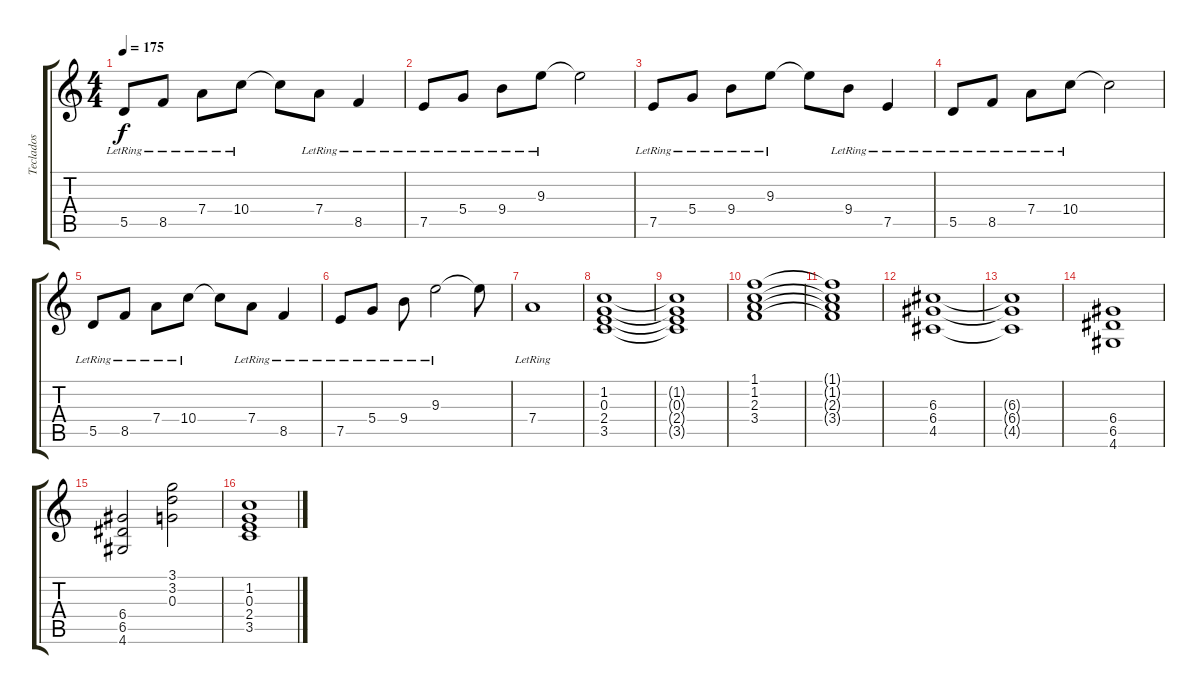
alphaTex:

\track ("Teclados" "Teclados") {instrument stringensemble2}
\staff {score tabs}
\tuning (E5 B4 G4 D4 A3 E3) {hide}
\ts (4 4)
\tempo 175
\clef g2
\ks c
5.5{lr}.8{dy f} 8.5{lr}.8 7.4{lr}.8 10.4{lr}.8 10.4{t}.8 7.4{lr}.8 8.5{lr}.4 |
7.5{lr}.8 5.4{lr}.8 9.4{lr}.8 9.3{lr}.8 9.3{t}.2 |
7.5{lr}.8 5.4{lr}.8 9.4{lr}.8 9.3{lr}.8 9.3{t}.8 9.4{lr}.8 7.5{lr}.4 |
5.5{lr}.8 8.5{lr}.8 7.4{lr}.8 10.4{lr}.8 10.4{t}.2 |
5.5{lr}.8 8.5{lr}.8 7.4{lr}.8 10.4{lr}.8 10.4{t}.8 7.4{lr}.8 8.5{lr}.4 |
7.5{lr}.8 5.4{lr}.8 9.4{lr}.8 9.3{lr}.2 9.3{t}.8 |
7.4{lr}.1 |
(1.2 0.3 2.4 3.5).1{volume 9 instrument stringensemble2} |
(1.2{t} 0.3{t} 2.4{t} 3.5{t}).1 |
(1.1 1.2 2.3 3.4).1 |
(1.1{t} 1.2{t} 2.3{t} 3.4{t}).1 |
(6.3 6.4 4.5).1 |
(6.3{t} 6.4{t} 4.5{t}).1 |
(6.4 6.5 4.6).1 |
(6.4 6.5 4.6).2 (3.1 3.2 0.3).2 |
(1.2 0.3 2.4 3.5).1{volume 9 instrument stringensemble2}
